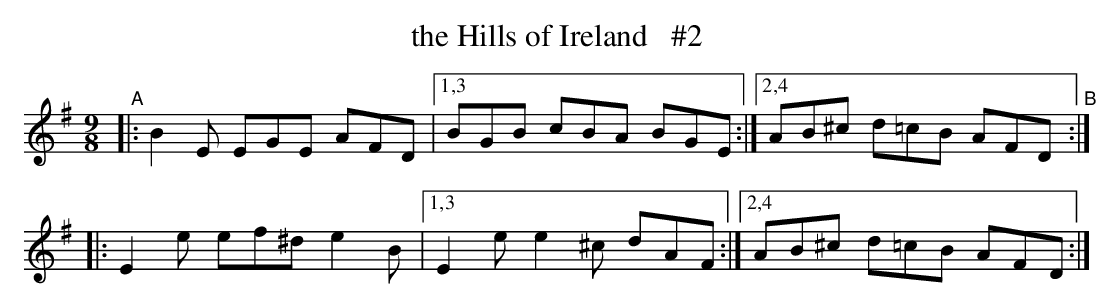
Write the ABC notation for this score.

X:1
T: the Hills of Ireland   #2
M: 9/8
K: G
"^A"|: B2E EGE  AFD |[1,3 BGB  cBA BGE :|[2,4 AB^c d=cB AFD \
"^B":: E2e ef^d e2B |[1,3 E2e e2^c dAF :|[2,4 AB^c d=cB AFD :|
